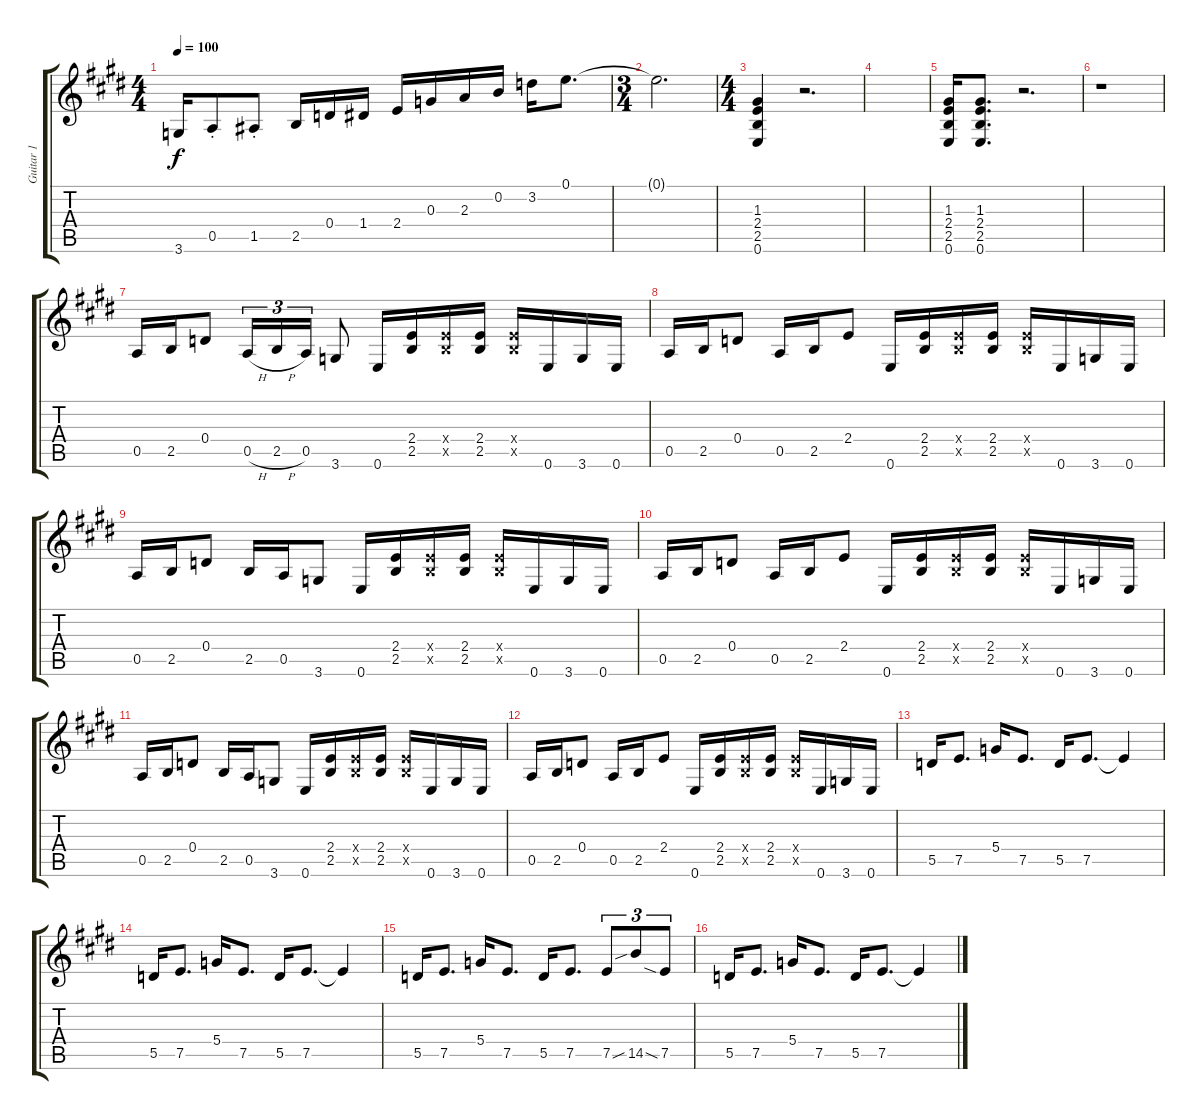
\track ("Guitar 1" "Guitar 1") {instrument overdrivenguitar}
\staff {score tabs}
\tuning (E4 B3 G3 D3 A2 E2) {hide}
\ts (4 4)
\tempo 100
\clef g2
\ks e
3.6.16{dy f} 0.5{st}.8 1.5{st}.8 2.5.16 0.4.16 1.4.16 2.4.16 0.3.16 2.3.16 0.2.16 3.2.16 0.1.8{d} |
\ts (3 4)
0.1{t}.2{d} |
\ts (4 4)
(1.3 2.4 2.5 0.6).4 r.2{d} |
|
(1.3 2.4 2.5 0.6).16 (1.3 2.4 2.5 0.6).8{d} r.2{d} |
r.1 |
0.5.16 2.5.16 0.4.8 0.5{h}.16{tu (3 2)} 2.5{h}.16{tu (3 2)} 0.5.16{tu (3 2)} 3.6.8 0.6.16 (2.4 2.5).16 (2.4{x} 2.5{x}).16 (2.4 2.5).16 (2.4{x} 2.5{x}).16 0.6.16 3.6.16 0.6.16 |
0.5.16 2.5.16 0.4.8 0.5.16 2.5.16 2.4.8 0.6.16 (2.4 2.5).16 (2.4{x} 2.5{x}).16 (2.4 2.5).16 (2.4{x} 2.5{x}).16 0.6.16 3.6.16 0.6.16 |
0.5.16 2.5.16 0.4.8 2.5.16 0.5.16 3.6.8 0.6.16 (2.4 2.5).16 (2.4{x} 2.5{x}).16 (2.4 2.5).16 (2.4{x} 2.5{x}).16 0.6.16 3.6.16 0.6.16 |
0.5.16 2.5.16 0.4.8 0.5.16 2.5.16 2.4.8 0.6.16 (2.4 2.5).16 (2.4{x} 2.5{x}).16 (2.4 2.5).16 (2.4{x} 2.5{x}).16 0.6.16 3.6.16 0.6.16 |
0.5.16 2.5.16 0.4.8 2.5.16 0.5.16 3.6.8 0.6.16 (2.4 2.5).16 (2.4{x} 2.5{x}).16 (2.4 2.5).16 (2.4{x} 2.5{x}).16 0.6.16 3.6.16 0.6.16 |
0.5.16 2.5.16 0.4.8 0.5.16 2.5.16 2.4.8 0.6.16 (2.4 2.5).16 (2.4{x} 2.5{x}).16 (2.4 2.5).16 (2.4{x} 2.5{x}).16 0.6.16 3.6.16 0.6.16 |
5.5.16 7.5.8{d} 5.4.16 7.5.8{d} 5.5.16 7.5.8{d} 7.5{t}.4 |
5.5.16 7.5.8{d} 5.4.16 7.5.8{d} 5.5.16 7.5.8{d} 7.5{t}.4 |
5.5.16 7.5.8{d} 5.4.16 7.5.8{d} 5.5.16 7.5.8{d} 7.5.8{tu (3 2)} 14.5{sib}.8{tu (3 2)} 7.5{sia}.8{tu (3 2)} |
5.5.16 7.5.8{d} 5.4.16 7.5.8{d} 5.5.16 7.5.8{d} 7.5{t}.4
